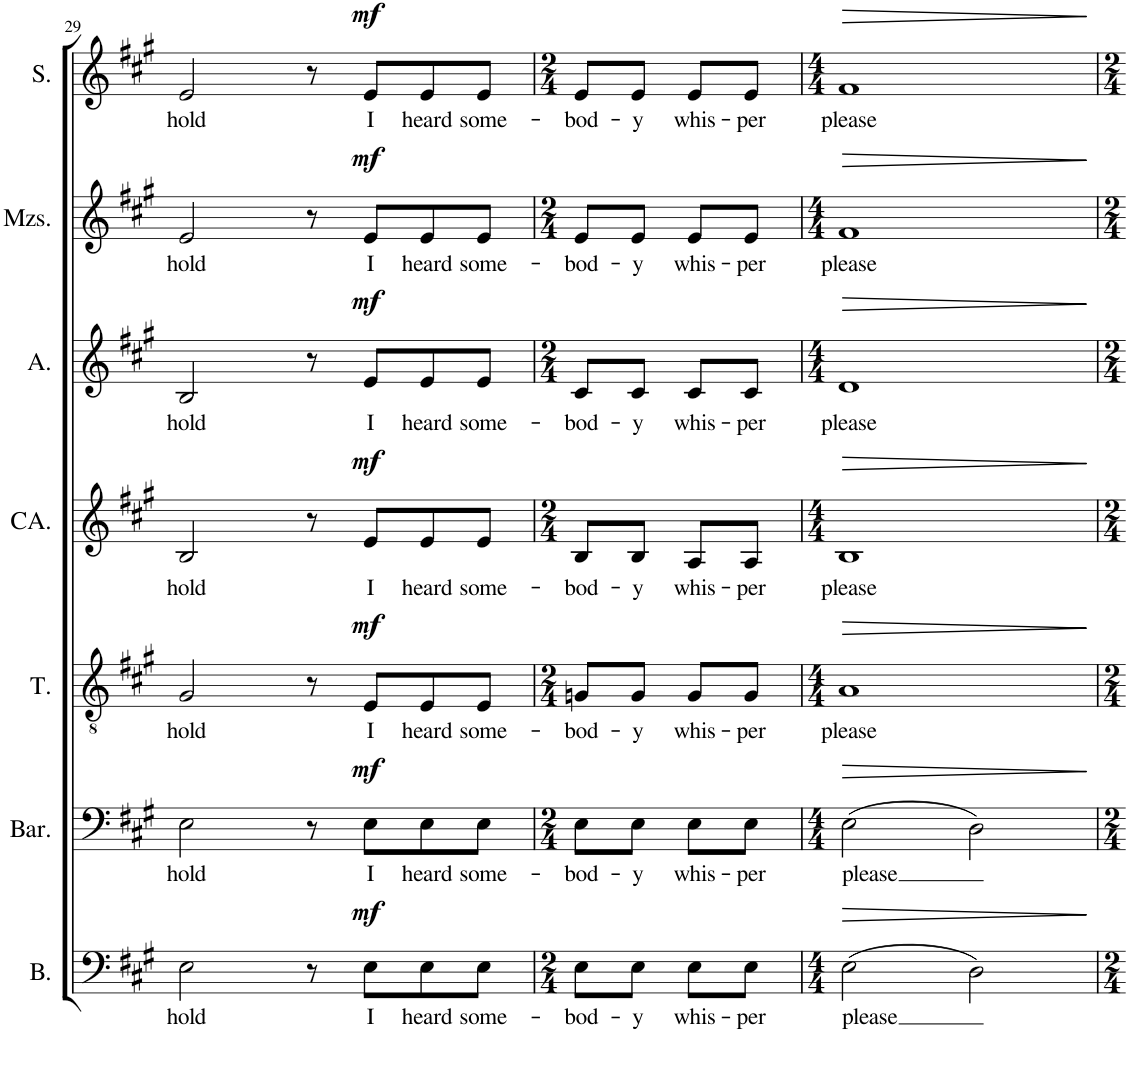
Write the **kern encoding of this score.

**kern	**text	**dynam	**kern	**text	**dynam	**kern	**text	**dynam	**kern	**text	**dynam	**kern	**text	**dynam	**kern	**text	**dynam	**kern	**text	**dynam
*part7	*part7	*part7	*part6	*part6	*part6	*part5	*part5	*part5	*part4	*part4	*part4	*part3	*part3	*part3	*part2	*part2	*part2	*part1	*part1	*part1
*staff7	*staff7	*staff7	*staff6	*staff6	*staff6	*staff5	*staff5	*staff5	*staff4	*staff4	*staff4	*staff3	*staff3	*staff3	*staff2	*staff2	*staff2	*staff1	*staff1	*staff1
*I"Bass	*	*	*I"Baritone	*	*	*I"Tenor	*	*	*I"C. Alto	*	*	*I"Alto	*	*	*I"Mezzo-soprano	*	*	*I"Soprano	*	*
*I'B.	*	*	*I'Bar.	*	*	*I'T.	*	*	*I'CA.	*	*	*I'A.	*	*	*I'Mzs.	*	*	*I'S.	*	*
!!LO:PB:g=z
*clefF4	*	*	*clefF4	*	*	*clefGv2	*	*	*clefG2	*	*	*clefG2	*	*	*clefG2	*	*	*clefG2	*	*
*k[f#c#g#]	*	*	*k[f#c#g#]	*	*	*k[f#c#g#]	*	*	*k[f#c#g#]	*	*	*k[f#c#g#]	*	*	*k[f#c#g#]	*	*	*k[f#c#g#]	*	*
*M4/4	*	*	*M4/4	*	*	*M4/4	*	*	*M4/4	*	*	*M4/4	*	*	*M4/4	*	*	*M4/4	*	*
=29	=29	=29	=29	=29	=29	=29	=29	=29	=29	=29	=29	=29	=29	=29	=29	=29	=29	=29	=29	=29
!	!LO:LY:b	!	!	!LO:LY:b	!	!	!LO:LY:b	!	!	!LO:LY:b	!	!	!LO:LY:b	!	!	!LO:LY:b	!	!	!LO:LY:b	!
2E\	hold	.	2E\	hold	.	2G#/	hold	.	2B/	hold	.	2B/	hold	.	2e/	hold	.	2e/	hold	.
8r	.	.	8r	.	.	8r	.	.	8r	.	.	8r	.	.	8r	.	.	8r	.	.
!	!LO:LY:b	!LO:DY:a	!	!LO:LY:b	!LO:DY:a	!	!LO:LY:b	!LO:DY:a	!	!LO:LY:b	!LO:DY:a	!	!LO:LY:b	!LO:DY:a	!	!LO:LY:b	!LO:DY:a	!	!LO:LY:b	!LO:DY:a
8E\L	I	mf	8E\L	I	mf	8E/L	I	mf	8e/L	I	mf	8e/L	I	mf	8e/L	I	mf	8e/L	I	mf
!	!LO:LY:b	!	!	!LO:LY:b	!	!	!LO:LY:b	!	!	!LO:LY:b	!	!	!LO:LY:b	!	!	!LO:LY:b	!	!	!LO:LY:b	!
8E\	heard	.	8E\	heard	.	8E/	heard	.	8e/	heard	.	8e/	heard	.	8e/	heard	.	8e/	heard	.
!	!LO:LY:b	!	!	!LO:LY:b	!	!	!LO:LY:b	!	!	!LO:LY:b	!	!	!LO:LY:b	!	!	!LO:LY:b	!	!	!LO:LY:b	!
8E\J	some-	.	8E\J	some-	.	8E/J	some-	.	8e/J	some-	.	8e/J	some-	.	8e/J	some-	.	8e/J	some-	.
=30	=30	=30	=30	=30	=30	=30	=30	=30	=30	=30	=30	=30	=30	=30	=30	=30	=30	=30	=30	=30
*M2/4	*	*	*M2/4	*	*	*M2/4	*	*	*M2/4	*	*	*M2/4	*	*	*M2/4	*	*	*M2/4	*	*
!	!LO:LY:b	!	!	!LO:LY:b	!	!	!LO:LY:b	!	!	!LO:LY:b	!	!	!LO:LY:b	!	!	!LO:LY:b	!	!	!LO:LY:b	!
8E\L	-bod-	.	8E\L	-bod-	.	8Gn/L	-bod-	.	8B/L	-bod-	.	8c#/L	-bod-	.	8e/L	-bod-	.	8e/L	-bod-	.
!	!LO:LY:b	!	!	!LO:LY:b	!	!	!LO:LY:b	!	!	!LO:LY:b	!	!	!LO:LY:b	!	!	!LO:LY:b	!	!	!LO:LY:b	!
8E\J	-y	.	8E\J	-y	.	8G/J	-y	.	8B/J	-y	.	8c#/J	-y	.	8e/J	-y	.	8e/J	-y	.
!	!LO:LY:b	!	!	!LO:LY:b	!	!	!LO:LY:b	!	!	!LO:LY:b	!	!	!LO:LY:b	!	!	!LO:LY:b	!	!	!LO:LY:b	!
8E\L	whis-	.	8E\L	whis-	.	8G/L	whis-	.	8A/L	whis-	.	8c#/L	whis-	.	8e/L	whis-	.	8e/L	whis-	.
!	!LO:LY:b	!	!	!LO:LY:b	!	!	!LO:LY:b	!	!	!LO:LY:b	!	!	!LO:LY:b	!	!	!LO:LY:b	!	!	!LO:LY:b	!
8E\J	-per	.	8E\J	-per	.	8G/J	-per	.	8A/J	-per	.	8c#/J	-per	.	8e/J	-per	.	8e/J	-per	.
=31	=31	=31	=31	=31	=31	=31	=31	=31	=31	=31	=31	=31	=31	=31	=31	=31	=31	=31	=31	=31
*M4/4	*	*	*M4/4	*	*	*M4/4	*	*	*M4/4	*	*	*M4/4	*	*	*M4/4	*	*	*M4/4	*	*
!	!LO:LY:b	!LO:HP:b	!	!LO:LY:b	!LO:HP:b	!	!LO:LY:b	!LO:HP:b	!	!LO:LY:b	!LO:HP:b	!	!LO:LY:b	!LO:HP:b	!	!LO:LY:b	!LO:HP:b	!	!LO:LY:b	!LO:HP:b
(2E\	please	>	(2E\	please	>	1A	please	>	1B	please	>	1d	please	>	1f#	please	>	1f#	please	>
2D\)	.	.	2D\)	.	.	.	.	.	.	.	.	.	.	.	.	.	.	.	.	.
.	.	]	.	.	]	.	.	]	.	.	]	.	.	]	.	.	]	.	.	]
=	=	=	=	=	=	=	=	=	=	=	=	=	=	=	=	=	=	=	=	=
*-	*-	*-	*-	*-	*-	*-	*-	*-	*-	*-	*-	*-	*-	*-	*-	*-	*-	*-	*-	*-
